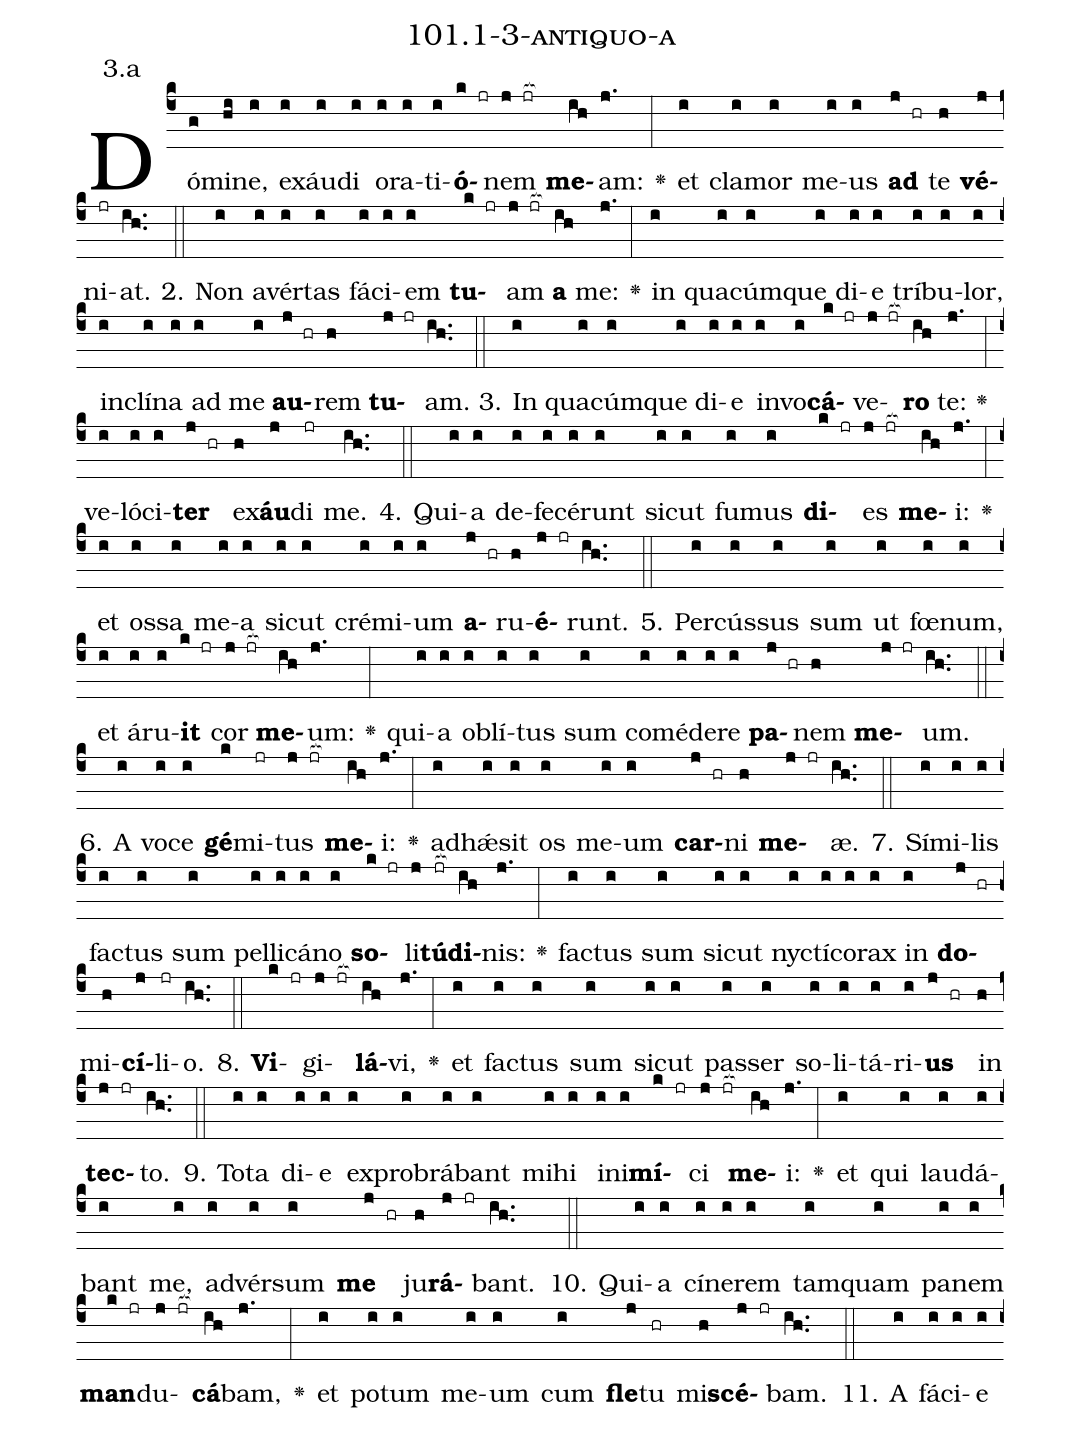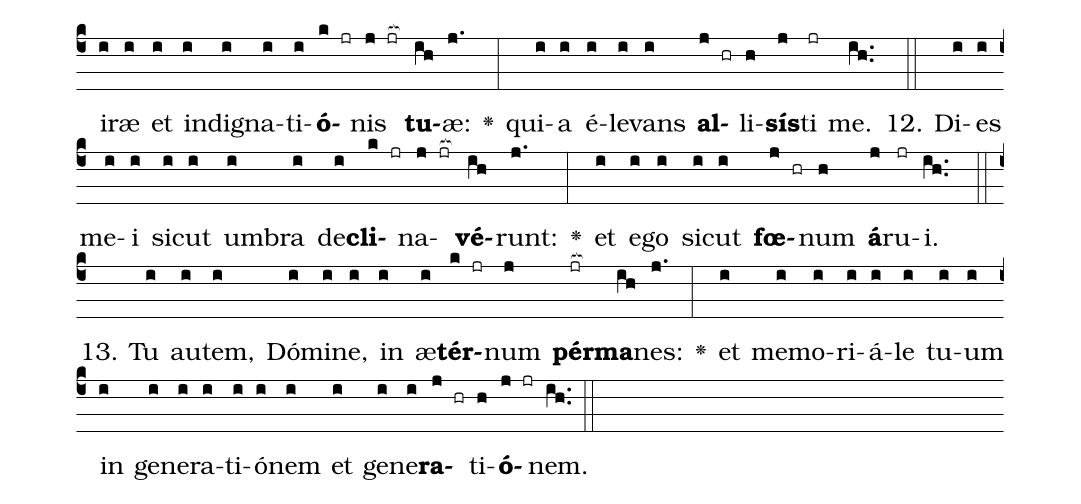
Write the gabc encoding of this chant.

name: 101.1-3-antiquo-a;
annotation: 3.a;
%%
(c4)Dó(g)mi(hi)ne,(i) ex(i)áu(i)di(i) o(i)ra(i)ti(i)<b>ó</b>(k jr)nem(j jr[ocb:1{]) <b>me</b>(ih[ocb:0}])am:(j.) <v>\greheightstar</v>(:) et(i) cla(i)mor(i) me(i)us(i) <b>ad</b>(j hr) te(h) <b>vé</b>(j)ni(jr)at.(ih..) (::)
2. Non(i) a(i)vér(i)tas(i) fá(i)ci(i)em(i) <b>tu</b>(k jr)am(j jr[ocb:1{]) <b>a</b>(ih[ocb:0}]) me:(j.) <v>\greheightstar</v>(:) in(i) qua(i)cúm(i)que(i) di(i)e(i) trí(i)bu(i)lor,(i) in(i)clí(i)na(i) ad(i) me(i) <b>au</b>(j hr)rem(h) <b>tu</b>(j jr)am.(ih..) (::)
3. In(i) qua(i)cúm(i)que(i) di(i)e(i) in(i)vo(i)<b>cá</b>(k jr)ve(j jr[ocb:1{])<b>ro</b>(ih[ocb:0}]) te:(j.) <v>\greheightstar</v>(:) ve(i)ló(i)ci(i)<b>ter</b>(j hr) ex(h)<b>áu</b>(j)di(jr) me.(ih..) (::)
4. Qui(i)a(i) de(i)fe(i)cé(i)runt(i) sic(i)ut(i) fu(i)mus(i) <b>di</b>(k jr)es(j jr[ocb:1{]) <b>me</b>(ih[ocb:0}])i:(j.) <v>\greheightstar</v>(:) et(i) os(i)sa(i) me(i)a(i) sic(i)ut(i) cré(i)mi(i)um(i) <b>a</b>(j hr)ru(h)<b>é</b>(j jr)runt.(ih..) (::)
5. Per(i)cús(i)sus(i) sum(i) ut(i) fœ(i)num,(i) et(i) á(i)ru(i)<b>it</b>(k jr) cor(j jr[ocb:1{]) <b>me</b>(ih[ocb:0}])um:(j.) <v>\greheightstar</v>(:) qui(i)a(i) ob(i)lí(i)tus(i) sum(i) com(i)é(i)de(i)re(i) <b>pa</b>(j hr)nem(h) <b>me</b>(j jr)um.(ih..) (::)
6. A(i) vo(i)ce(i) <b>gé</b>(k)mi(jr)tus(j jr[ocb:1{]) <b>me</b>(ih[ocb:0}])i:(j.) <v>\greheightstar</v>(:) ad(i)hǽ(i)sit(i) os(i) me(i)um(i) <b>car</b>(j hr)ni(h) <b>me</b>(j jr)æ.(ih..) (::)
7. Sí(i)mi(i)lis(i) fac(i)tus(i) sum(i) pel(i)li(i)cá(i)no(i) <b>so</b>(k jr)li(j)<b>tú</b>(jr[ocb:1{])<b>di</b>(ih[ocb:0}])nis:(j.) <v>\greheightstar</v>(:) fac(i)tus(i) sum(i) sic(i)ut(i) nyc(i)tí(i)co(i)rax(i) in(i) <b>do</b>(j hr)mi(h)<b>cí</b>(j)li(jr)o.(ih..) (::)
8. <b>Vi</b>(k jr)gi(j jr[ocb:1{])<b>lá</b>(ih[ocb:0}])vi,(j.) <v>\greheightstar</v>(:) et(i) fac(i)tus(i) sum(i) sic(i)ut(i) pas(i)ser(i) so(i)li(i)tá(i)ri(i)<b>us</b>(j hr) in(h) <b>tec</b>(j jr)to.(ih..) (::)
9. To(i)ta(i) di(i)e(i) ex(i)pro(i)brá(i)bant(i) mi(i)hi(i) in(i)i(i)<b>mí</b>(k jr)ci(j jr[ocb:1{]) <b>me</b>(ih[ocb:0}])i:(j.) <v>\greheightstar</v>(:) et(i) qui(i) lau(i)dá(i)bant(i) me,(i) ad(i)vér(i)sum(i) <b>me</b>(j hr) ju(h)<b>rá</b>(j jr)bant.(ih..) (::)
10. Qui(i)a(i) cí(i)ne(i)rem(i) tam(i)quam(i) pa(i)nem(i) <b>man</b>(k jr)du(j jr[ocb:1{])<b>cá</b>(ih[ocb:0}])bam,(j.) <v>\greheightstar</v>(:) et(i) po(i)tum(i) me(i)um(i) cum(i) <b>fle</b>(j)tu(hr) mi(h)<b>scé</b>(j jr)bam.(ih..) (::)
11. A(i) fá(i)ci(i)e(i) i(i)ræ(i) et(i) in(i)di(i)gna(i)ti(i)<b>ó</b>(k jr)nis(j jr[ocb:1{]) <b>tu</b>(ih[ocb:0}])æ:(j.) <v>\greheightstar</v>(:) qui(i)a(i) é(i)le(i)vans(i) <b>al</b>(j hr)li(h)<b>sís</b>(j)ti(jr) me.(ih..) (::)
12. Di(i)es(i) me(i)i(i) sic(i)ut(i) um(i)bra(i) de(i)<b>cli</b>(k jr)na(j jr[ocb:1{])<b>vé</b>(ih[ocb:0}])runt:(j.) <v>\greheightstar</v>(:) et(i) e(i)go(i) sic(i)ut(i) <b>fœ</b>(j hr)num(h) <b>á</b>(j)ru(jr)i.(ih..) (::)
13. Tu(i) au(i)tem,(i) Dó(i)mi(i)ne,(i) in(i) æ(i)<b>tér</b>(k jr)num(j) <b>pér</b>(jr[ocb:1{])<b>ma</b>(ih[ocb:0}])nes:(j.) <v>\greheightstar</v>(:) et(i) me(i)mo(i)ri(i)á(i)le(i) tu(i)um(i) in(i) ge(i)ne(i)ra(i)ti(i)ó(i)nem(i) et(i) ge(i)ne(i)<b>ra</b>(j hr)ti(h)<b>ó</b>(j jr)nem.(ih..) (::)
